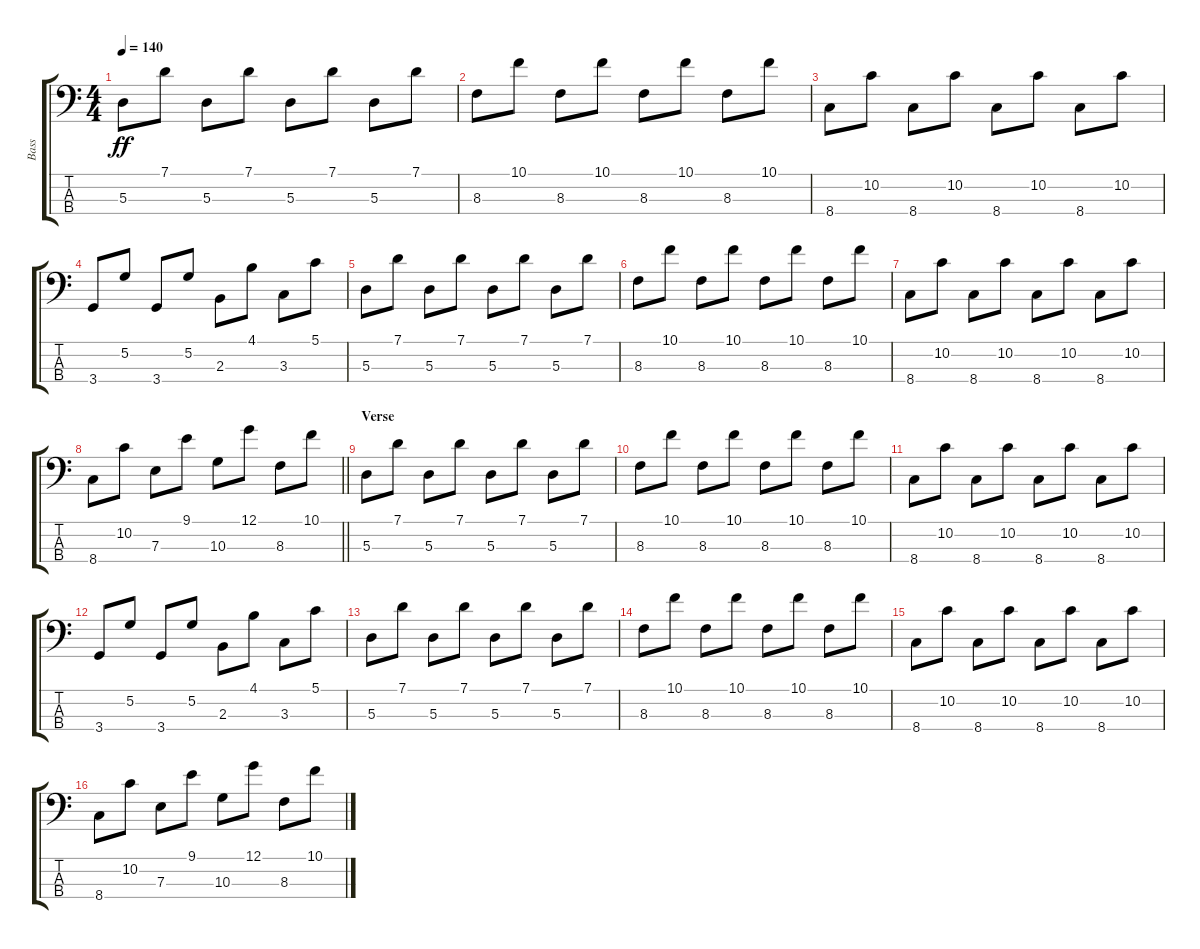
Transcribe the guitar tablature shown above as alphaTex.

\track ("Bass" "Bass") {instrument electricbasspick}
\staff {score tabs}
\tuning (G2 D2 A1 E1) {hide}
\ts (4 4)
\tempo 140
\clef f4
\ks c
5.3.8{dy ff} 7.1.8 5.3.8 7.1.8 5.3.8 7.1.8 5.3.8 7.1.8 |
8.3.8 10.1.8 8.3.8 10.1.8 8.3.8 10.1.8 8.3.8 10.1.8 |
8.4.8 10.2.8 8.4.8 10.2.8 8.4.8 10.2.8 8.4.8 10.2.8 |
3.4.8 5.2.8 3.4.8 5.2.8 2.3.8 4.1.8 3.3.8 5.1.8 |
5.3.8 7.1.8 5.3.8 7.1.8 5.3.8 7.1.8 5.3.8 7.1.8 |
8.3.8 10.1.8 8.3.8 10.1.8 8.3.8 10.1.8 8.3.8 10.1.8 |
8.4.8 10.2.8 8.4.8 10.2.8 8.4.8 10.2.8 8.4.8 10.2.8 |
\barLineRight lightlight
8.4.8 10.2.8 7.3.8 9.1.8 10.3.8 12.1.8 8.3.8 10.1.8 |
\section ("" "Verse")
5.3.8 7.1.8 5.3.8 7.1.8 5.3.8 7.1.8 5.3.8 7.1.8 |
8.3.8 10.1.8 8.3.8 10.1.8 8.3.8 10.1.8 8.3.8 10.1.8 |
8.4.8 10.2.8 8.4.8 10.2.8 8.4.8 10.2.8 8.4.8 10.2.8 |
3.4.8 5.2.8 3.4.8 5.2.8 2.3.8 4.1.8 3.3.8 5.1.8 |
5.3.8 7.1.8 5.3.8 7.1.8 5.3.8 7.1.8 5.3.8 7.1.8 |
8.3.8 10.1.8 8.3.8 10.1.8 8.3.8 10.1.8 8.3.8 10.1.8 |
8.4.8 10.2.8 8.4.8 10.2.8 8.4.8 10.2.8 8.4.8 10.2.8 |
8.4.8 10.2.8 7.3.8 9.1.8 10.3.8 12.1.8 8.3.8 10.1.8
